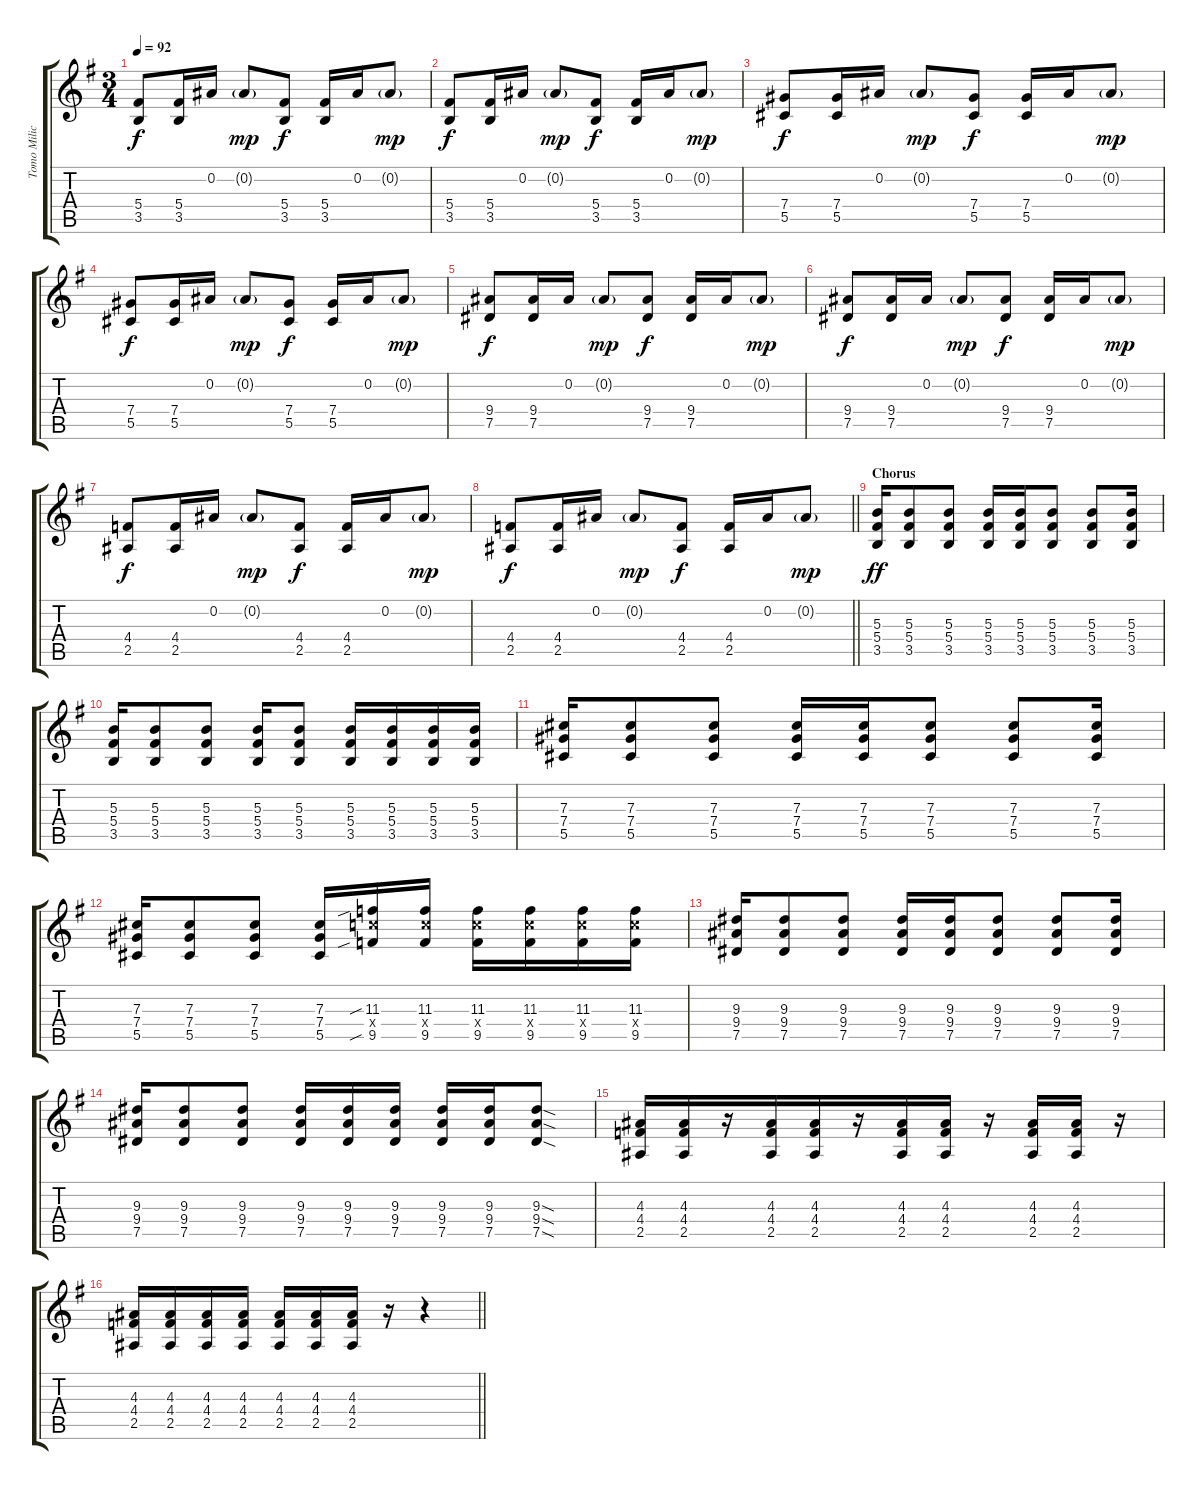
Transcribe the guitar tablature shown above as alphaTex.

\track ("Tomo Milicevic (Lead Guitar)" "Tomo Milic") {instrument distortionguitar}
\staff {score tabs}
\tuning (Eb4 Bb3 Gb3 Db3 Ab2 Eb2) {hide}
\ts (3 4)
\tempo 92
\clef g2
\ks g
(5.4 3.5).8{dy f instrument acousticguitarsteel} (5.4 3.5).16 0.2.16 0.2{g}.8{dy mp} (5.4 3.5).8{dy f} (5.4 3.5).16 0.2.16 0.2{g}.8{dy mp} |
(5.4 3.5).8{dy f instrument acousticguitarsteel} (5.4 3.5).16 0.2.16 0.2{g}.8{dy mp} (5.4 3.5).8{dy f} (5.4 3.5).16 0.2.16 0.2{g}.8{dy mp} |
(7.4 5.5).8{dy f instrument acousticguitarsteel} (7.4 5.5).16 0.2.16 0.2{g}.8{dy mp} (7.4 5.5).8{dy f} (7.4 5.5).16 0.2.16 0.2{g}.8{dy mp} |
(7.4 5.5).8{dy f instrument acousticguitarsteel} (7.4 5.5).16 0.2.16 0.2{g}.8{dy mp} (7.4 5.5).8{dy f} (7.4 5.5).16 0.2.16 0.2{g}.8{dy mp} |
(9.4 7.5).8{dy f instrument acousticguitarsteel} (9.4 7.5).16 0.2.16 0.2{g}.8{dy mp} (9.4 7.5).8{dy f} (9.4 7.5).16 0.2.16 0.2{g}.8{dy mp} |
(9.4 7.5).8{dy f instrument acousticguitarsteel} (9.4 7.5).16 0.2.16 0.2{g}.8{dy mp} (9.4 7.5).8{dy f} (9.4 7.5).16 0.2.16 0.2{g}.8{dy mp} |
(4.4 2.5).8{dy f instrument acousticguitarsteel} (4.4 2.5).16 0.2.16 0.2{g}.8{dy mp} (4.4 2.5).8{dy f} (4.4 2.5).16 0.2.16 0.2{g}.8{dy mp} |
\barLineRight lightlight
(4.4 2.5).8{dy f instrument acousticguitarsteel} (4.4 2.5).16 0.2.16 0.2{g}.8{dy mp} (4.4 2.5).8{dy f} (4.4 2.5).16 0.2.16 0.2{g}.8{dy mp} |
\section ("" "Chorus")
(5.3 5.4 3.5).16{dy ff instrument distortionguitar} (5.3 5.4 3.5).8 (5.3 5.4 3.5).8 (5.3 5.4 3.5).16 (5.3 5.4 3.5).16 (5.3 5.4 3.5).8 (5.3 5.4 3.5).8 (5.3 5.4 3.5).16 |
(5.3 5.4 3.5).16 (5.3 5.4 3.5).8 (5.3 5.4 3.5).8 (5.3 5.4 3.5).16 (5.3 5.4 3.5).8 (5.3 5.4 3.5).16 (5.3 5.4 3.5).16 (5.3 5.4 3.5).16 (5.3 5.4 3.5).16 |
(7.3 7.4 5.5).16 (7.3 7.4 5.5).8 (7.3 7.4 5.5).8 (7.3 7.4 5.5).16 (7.3 7.4 5.5).16 (7.3 7.4 5.5).8 (7.3 7.4 5.5).8 (7.3 7.4 5.5).16 |
(7.3 7.4 5.5).16 (7.3 7.4 5.5).8 (7.3 7.4 5.5).8 (7.3 7.4 5.5).16 (11.3{sib} 11.4{x} 9.5{sib}).16 (11.3 11.4{x} 9.5).16 (11.3 11.4{x} 9.5).16 (11.3 11.4{x} 9.5).16 (11.3 11.4{x} 9.5).16 (11.3 11.4{x} 9.5).16 |
(9.3 9.4 7.5).16 (9.3 9.4 7.5).8 (9.3 9.4 7.5).8 (9.3 9.4 7.5).16 (9.3 9.4 7.5).16 (9.3 9.4 7.5).8 (9.3 9.4 7.5).8 (9.3 9.4 7.5).16 |
(9.3 9.4 7.5).16 (9.3 9.4 7.5).8 (9.3 9.4 7.5).8 (9.3 9.4 7.5).16 (9.3 9.4 7.5).16 (9.3 9.4 7.5).16 (9.3 9.4 7.5).16 (9.3 9.4 7.5).16 (9.3{sod} 9.4{sod} 7.5{sod}).8 |
(4.3 4.4 2.5).16 (4.3 4.4 2.5).16 r.16 (4.3 4.4 2.5).16{beam merge} (4.3 4.4 2.5).16 r.16 (4.3 4.4 2.5).16 (4.3 4.4 2.5).16 r.16 (4.3 4.4 2.5).16 (4.3 4.4 2.5).16 r.16 |
\barLineRight lightlight
(4.3 4.4 2.5).16 (4.3 4.4 2.5).16 (4.3 4.4 2.5).16 (4.3 4.4 2.5).16 (4.3 4.4 2.5).16 (4.3 4.4 2.5).16 (4.3 4.4 2.5).16 r.16 r.4
